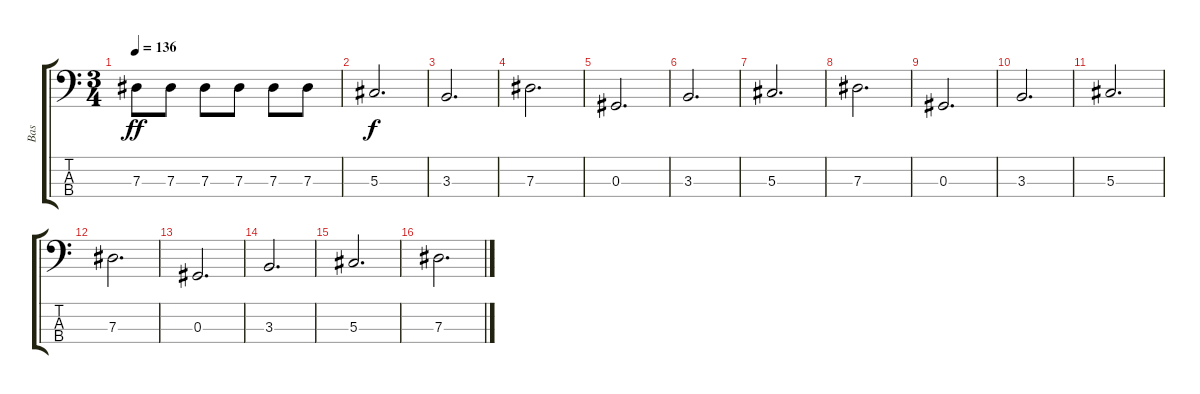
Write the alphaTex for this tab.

\track ("Bas" "Bas") {instrument electricbasspick}
\staff {score tabs}
\tuning (Gb2 Db2 Ab1 Eb1) {hide}
\ts (3 4)
\tempo 136
\clef f4
\ks c
7.3.8{dy ff} 7.3.8 7.3.8 7.3.8 7.3.8 7.3.8 |
5.3.2{d dy f} |
3.3.2{d} |
7.3.2{d} |
0.3.2{d} |
3.3.2{d} |
5.3.2{d} |
7.3.2{d} |
0.3.2{d} |
3.3.2{d} |
5.3.2{d} |
7.3.2{d} |
0.3.2{d} |
3.3.2{d} |
5.3.2{d} |
7.3.2{d}
